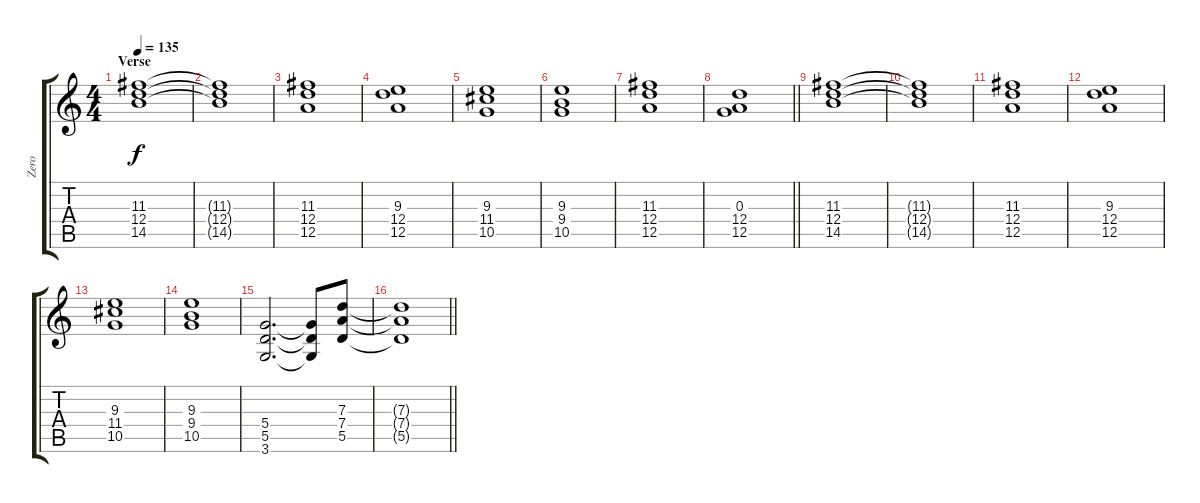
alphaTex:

\track ("Zero" "Zero") {instrument distortionguitar}
\staff {score tabs}
\tuning (E4 B3 G3 D3 A2 E2) {hide}
\ts (4 4)
\section ("" "Verse")
\tempo 135
\clef g2
\ks c
(11.3 12.4 14.5).1{dy f} |
(11.3{t} 12.4{t} 14.5{t}).1 |
(11.3 12.4 12.5).1 |
(9.3 12.4 12.5).1 |
(9.3 11.4 10.5).1 |
(9.3 9.4 10.5).1 |
(11.3 12.4 12.5).1 |
\barLineRight lightlight
(0.3 12.4 12.5).1 |
(11.3 12.4 14.5).1 |
(11.3{t} 12.4{t} 14.5{t}).1 |
(11.3 12.4 12.5).1 |
(9.3 12.4 12.5).1 |
(9.3 11.4 10.5).1 |
(9.3 9.4 10.5).1 |
(5.4 5.5 3.6).2{d} (5.4{t} 5.5{t} 3.6{t}).8 (7.3 7.4 5.5).8 |
\barLineRight lightlight
(7.3{t} 7.4{t} 5.5{t}).1
